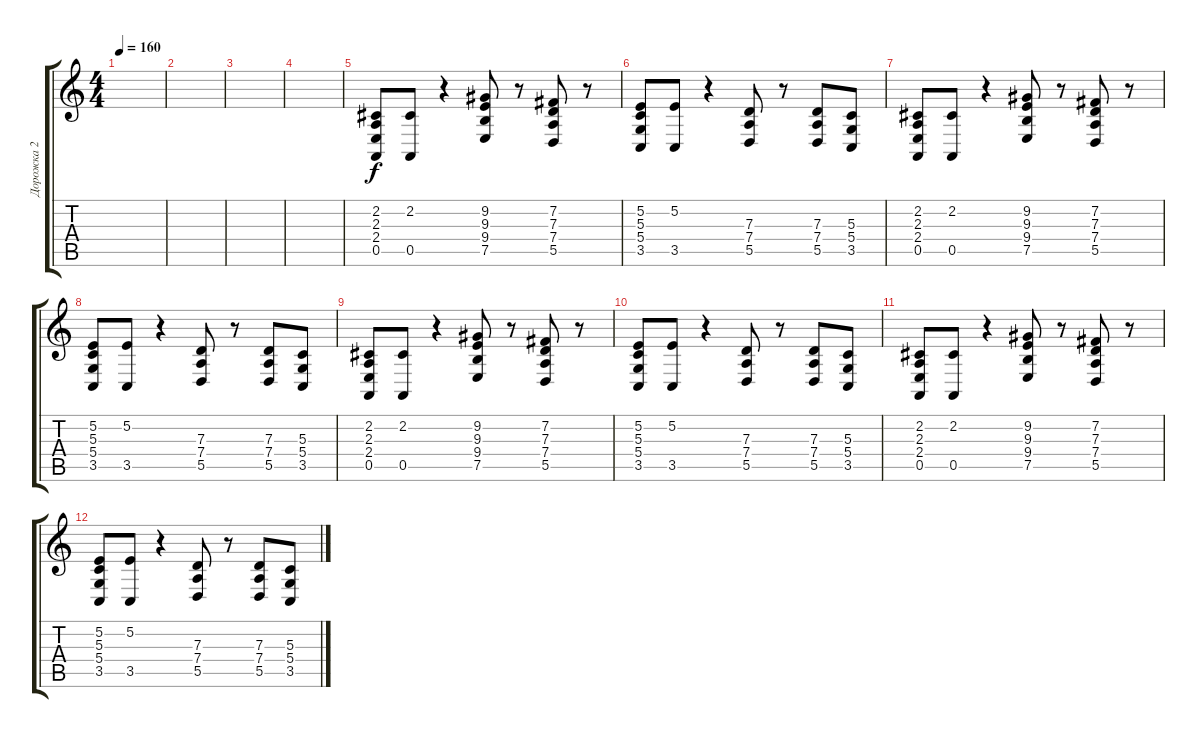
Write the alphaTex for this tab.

\track ("Дорожка 2" "Дорожка 2") {instrument accordion}
\staff {score tabs}
\tuning (E4 B3 G3 D3 A2 E2) {hide}
\ts (4 4)
\tempo 160
\clef g2
\ks c
|
|
|
|
(2.2 2.3 2.4 0.5).8 (2.2 0.5).8 r.4 (9.2 9.3 9.4 7.5).8 r.8 (7.2 7.3 7.4 5.5).8 r.8 |
(5.2 5.3 5.4 3.5).8 (5.2 3.5).8 r.4 (7.3 7.4 5.5).8 r.8 (7.3 7.4 5.5).8 (5.3 5.4 3.5).8 |
(2.2 2.3 2.4 0.5).8 (2.2 0.5).8 r.4 (9.2 9.3 9.4 7.5).8 r.8 (7.2 7.3 7.4 5.5).8 r.8 |
(5.2 5.3 5.4 3.5).8 (5.2 3.5).8 r.4 (7.3 7.4 5.5).8 r.8 (7.3 7.4 5.5).8 (5.3 5.4 3.5).8 |
(2.2 2.3 2.4 0.5).8 (2.2 0.5).8 r.4 (9.2 9.3 9.4 7.5).8 r.8 (7.2 7.3 7.4 5.5).8 r.8 |
(5.2 5.3 5.4 3.5).8 (5.2 3.5).8 r.4 (7.3 7.4 5.5).8 r.8 (7.3 7.4 5.5).8 (5.3 5.4 3.5).8 |
(2.2 2.3 2.4 0.5).8 (2.2 0.5).8 r.4 (9.2 9.3 9.4 7.5).8 r.8 (7.2 7.3 7.4 5.5).8 r.8 |
(5.2 5.3 5.4 3.5).8 (5.2 3.5).8 r.4 (7.3 7.4 5.5).8 r.8 (7.3 7.4 5.5).8 (5.3 5.4 3.5).8
